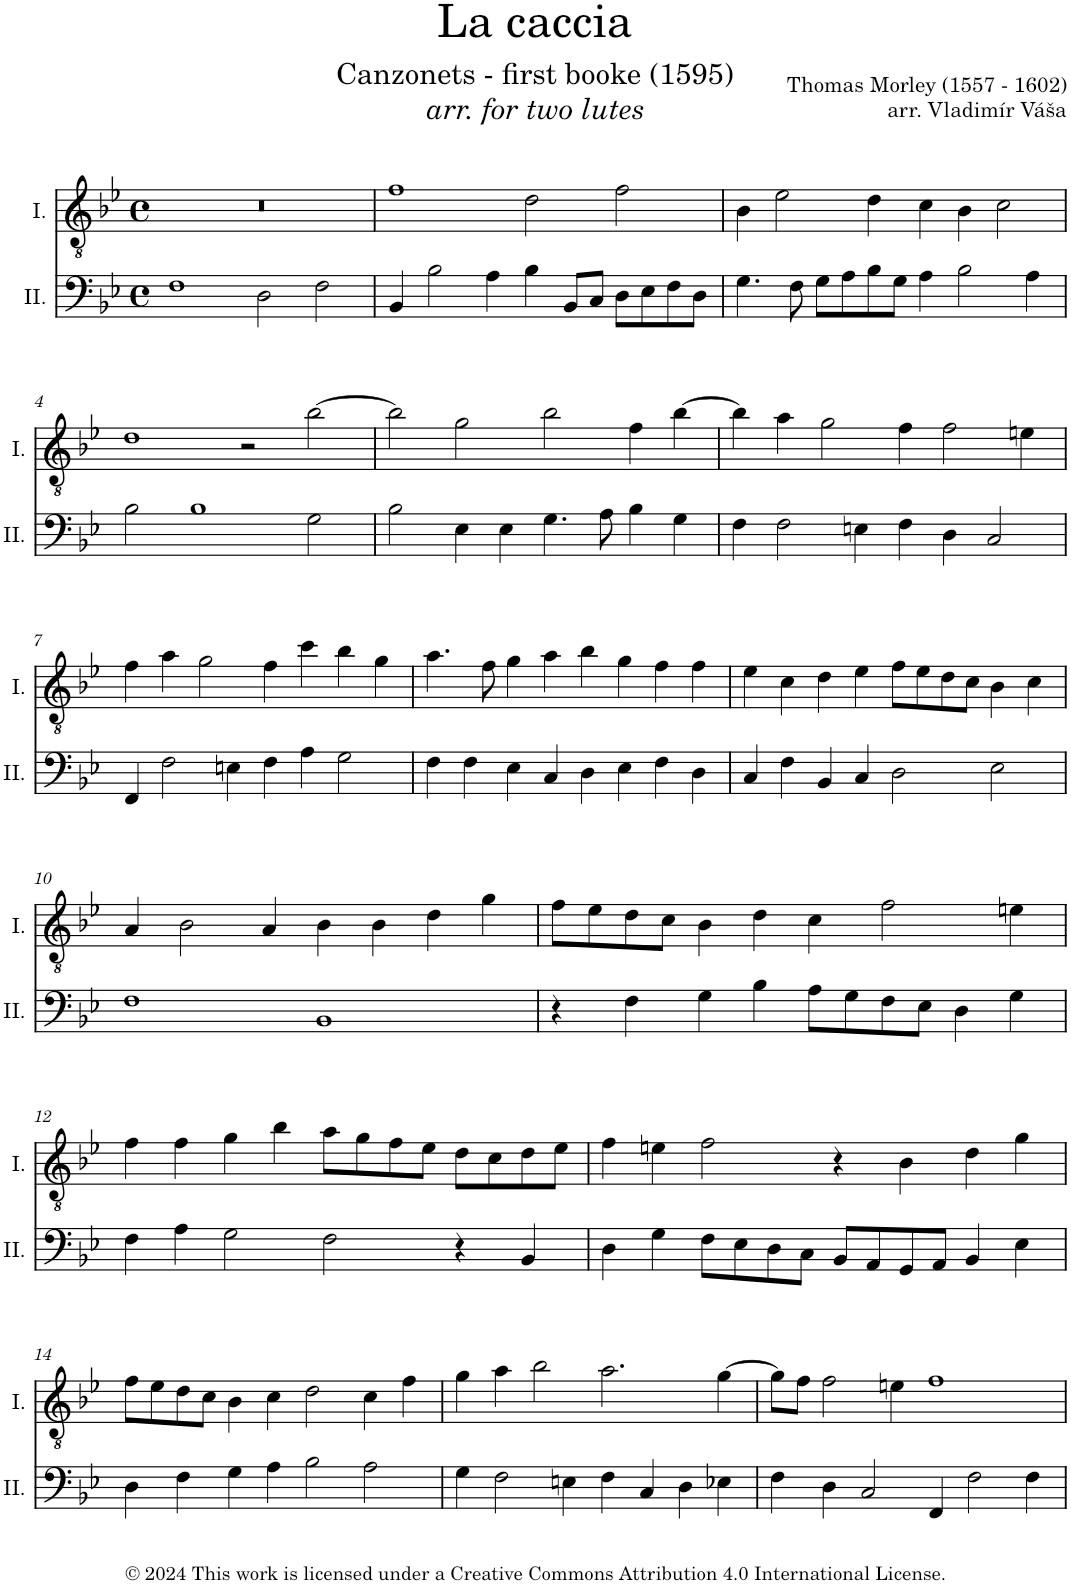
**kern	**kern	**kern	**kern
*part2	*part2	*part1	*part1
*staff4	*staff3	*staff2	*staff1
*I"II.	*	*I"I.	*
*I'II.	*	*I'I.	*
*stria6	*	*stria6	*
*	*clefF4	*	*clefGv2
*k[b-e-]	*k[b-e-]	*k[b-e-]	*k[b-e-]
*M4/2	*M4/2	*M4/2	*M4/2
*met(c)	*met(c)	*met(c)	*met(c)
=1	=1	=1	=1
1F	1F	0r	0r
2D	2D\	.	.
2F	2F\	.	.
=2	=2	=2	=2
4BB-	4BB-/	1f	1f
2B-	2B-\	.	.
4A	4A\	.	.
4B-	4B-\	2d	2d\
8BB-L	8BB-/L	.	.
8CJ	8C/J	.	.
8DL	8D\L	2f	2f\
8E-	8E-\	.	.
8F	8F\	.	.
8DJ	8D\J	.	.
=3	=3	=3	=3
4.G	4.G\	4B-	4B-\
.	.	2e-	2e-\
8F	8F\	.	.
8GL	8G\L	.	.
8A	8A\	.	.
8B-	8B-\	4d	4d\
8GJ	8G\J	.	.
4A	4A\	4c	4c\
2B-	2B-\	4B-	4B-\
.	.	2c	2c\
4A	4A\	.	.
!!LO:LB:g=z
=4	=4	=4	=4
2B-	2B-\	1d	1d
1B-	1B-	.	.
.	.	2r	2r
2G	2G\	[2b-	[2b-\
=5	=5	=5	=5
2B-	2B-\	2b-]	2b-\]
4E-	4E-\	2g	2g\
4E-	4E-\	.	.
4.G	4.G\	2b-	2b-\
8A	8A\	.	.
4B-	4B-\	4f	4f\
4G	4G\	[4b-	[4b-\
=6	=6	=6	=6
4F	4F\	4b-]	4b-\]
2F	2F\	4a	4a\
.	.	2g	2g\
4En	4En\	.	.
4F	4F\	4f	4f\
4D	4D\	2f	2f\
2C	2C/	.	.
.	.	4en	4en\
!!LO:LB:g=z
=7	=7	=7	=7
4FF	4FF/	4f	4f\
2F	2F\	4a	4a\
.	.	2g	2g\
4En	4En\	.	.
4F	4F\	4f	4f\
4A	4A\	4cc	4cc\
2G	2G\	4b-	4b-\
.	.	4g	4g\
=8	=8	=8	=8
4F	4F\	4.a	4.a\
4F	4F\	.	.
.	.	8f	8f\
4E-	4E-\	4g	4g\
4C	4C/	4a	4a\
4D	4D\	4b-	4b-\
4E-	4E-\	4g	4g\
4F	4F\	4f	4f\
4D	4D\	4f	4f\
=9	=9	=9	=9
4C	4C/	4e-	4e-\
4F	4F\	4c	4c\
4BB-	4BB-/	4d	4d\
4C	4C/	4e-	4e-\
2D	2D\	8fL	8f\L
.	.	8e-	8e-\
.	.	8d	8d\
.	.	8cJ	8c\J
2E-	2E-\	4B-	4B-\
.	.	4c	4c\
!!LO:LB:g=z
=10	=10	=10	=10
1F	1F	4A	4A/
.	.	2B-	2B-\
.	.	4A	4A/
1BB-	1BB-	4B-	4B-\
.	.	4B-	4B-\
.	.	4d	4d\
.	.	4g	4g\
=11	=11	=11	=11
4r	4r	8fL	8f\L
.	.	8e-	8e-\
4F	4F\	8d	8d\
.	.	8cJ	8c\J
4G	4G\	4B-	4B-\
4B-	4B-\	4d	4d\
8AL	8A\L	4c	4c\
8G	8G\	.	.
8F	8F\	2f	2f\
8E-J	8E-\J	.	.
4D	4D\	.	.
4G	4G\	4en	4en\
!!LO:LB:g=z
=12	=12	=12	=12
4F	4F\	4f	4f\
4A	4A\	4f	4f\
2G	2G\	4g	4g\
.	.	4b-	4b-\
2F	2F\	8aL	8a\L
.	.	8g	8g\
.	.	8f	8f\
.	.	8e-J	8e-\J
4r	4r	8dL	8d\L
.	.	8c	8c\
4BB-	4BB-/	8d	8d\
.	.	8e-J	8e-\J
=13	=13	=13	=13
4D	4D\	4f	4f\
4G	4G\	4en	4en\
8FL	8F\L	2f	2f\
8E-	8E-\	.	.
8D	8D\	.	.
8CJ	8C\J	.	.
8BB-L	8BB-/L	4r	4r
8AA	8AA/	.	.
8GG	8GG/	4B-	4B-\
8AAJ	8AA/J	.	.
4BB-	4BB-/	4d	4d\
4E-	4E-\	4g	4g\
!!LO:LB:g=z
=14	=14	=14	=14
4D	4D\	8fL	8f\L
.	.	8e-	8e-\
4F	4F\	8d	8d\
.	.	8cJ	8c\J
4G	4G\	4B-	4B-\
4A	4A\	4c	4c\
2B-	2B-\	2d	2d\
2A	2A\	4c	4c\
.	.	4f	4f\
=15	=15	=15	=15
4G	4G\	4g	4g\
2F	2F\	4a	4a\
.	.	2b-	2b-\
4En	4En\	.	.
4F	4F\	2.a	2.a\
4C	4C/	.	.
4D	4D\	.	.
4E-X	4E-X\	[4g	[4g\
=16	=16	=16	=16
4F	4F\	8gL]	8g\L]
.	.	8fJ	8f\J
4D	4D\	2f	2f\
2C	2C/	.	.
.	.	4en	4en\
4FF	4FF/	1f	1f
2F	2F\	.	.
4F	4F\	.	.
=	=	=	=
*-	*-	*-	*-
